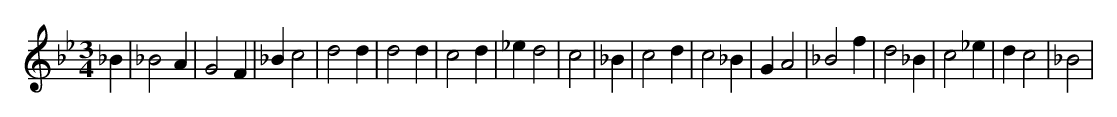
X:1
M:3/4
L:1/8
K:Bb
_B2 | _B4 A2 | G4 F2 | _B2 c4 | d4 d2 | d4 d2 | c4 d2 | _e2 d4 | c4 | _B2 | c4 d2 | c4 _B2 | G2 A4 | _B4 f2 | d4 _B2 | c4 _e2 | d2 c4 | _B4 |
